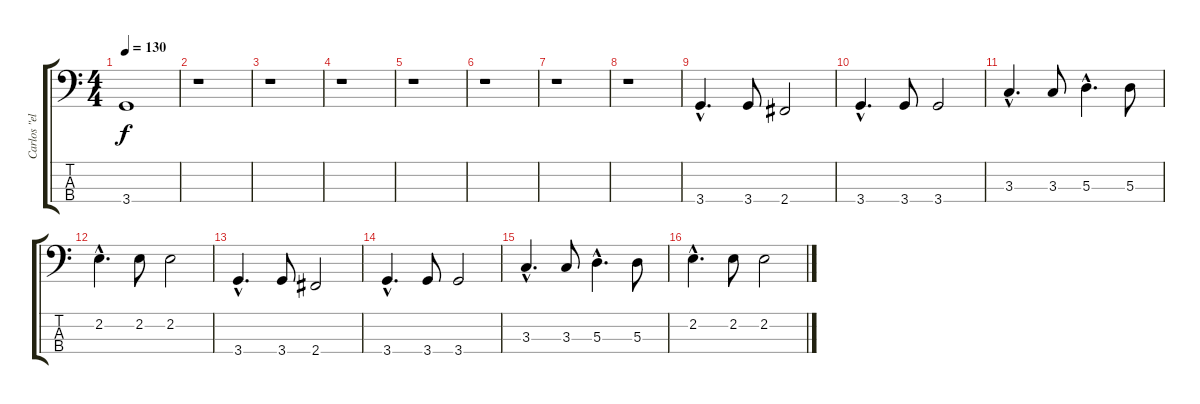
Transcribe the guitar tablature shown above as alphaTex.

\track ("Carlos \"el sucio\" (bajo)" "Carlos \"el") {instrument distortionguitar}
\staff {score tabs}
\tuning (G2 D2 A1 E1) {hide}
\ts (4 4)
\tempo 130
\clef f4
\ks c
3.4.1{dy f} |
r.1 |
r.1 |
r.1 |
r.1 |
r.1 |
r.1 |
r.1 |
3.4{hac}.4{d} 3.4.8 2.4.2 |
3.4{hac}.4{d} 3.4.8 3.4.2 |
3.3{hac}.4{d} 3.3.8 5.3{hac}.4{d} 5.3.8 |
2.2{hac}.4{d} 2.2.8 2.2.2 |
3.4{hac}.4{d} 3.4.8 2.4.2 |
3.4{hac}.4{d} 3.4.8 3.4.2 |
3.3{hac}.4{d} 3.3.8 5.3{hac}.4{d} 5.3.8 |
2.2{hac}.4{d} 2.2.8 2.2.2
